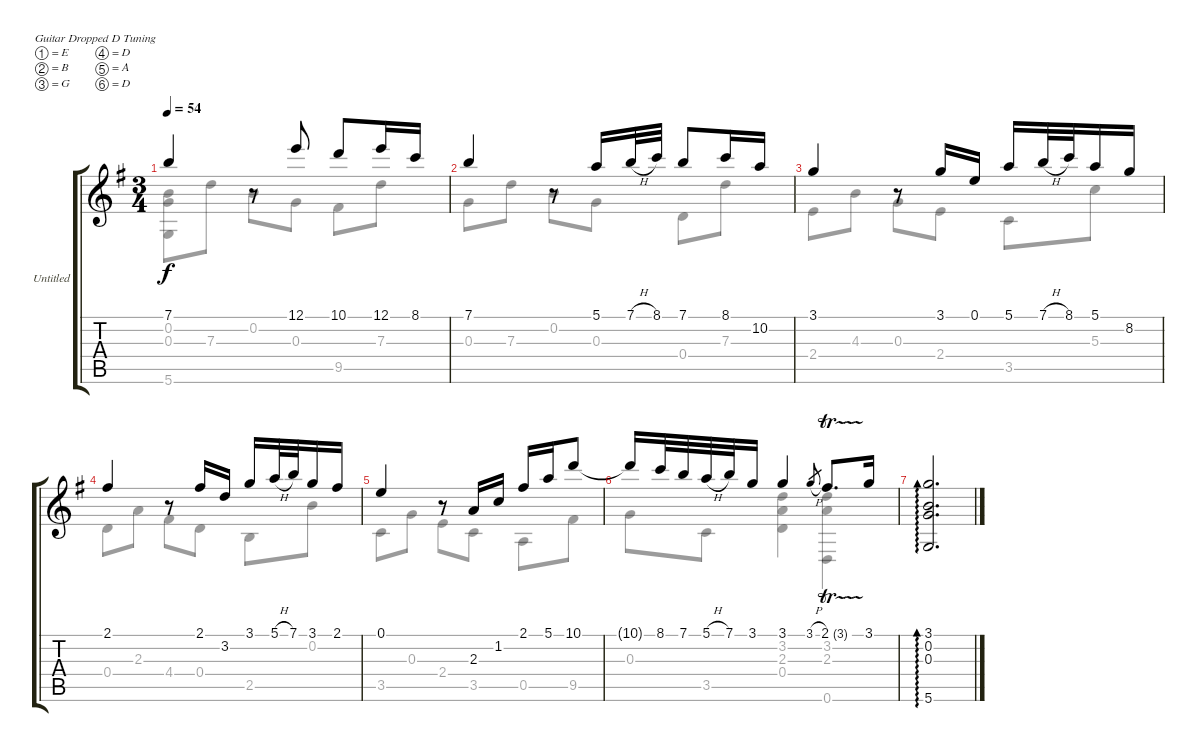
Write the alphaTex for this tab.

\bracketExtendMode groupsimilarinstruments
\firstSystemTrackNameOrientation horizontal
\otherSystemsTrackNameOrientation horizontal
\track ("Untitled" "Untitled") {instrument acousticguitarnylon}
\staff {score tabs}
\tuning (E4 B3 G3 D3 A2 D2)
\voice
\ts (3 4)
\tempo 54
\clef g2
\ks eminor
7.1.4{dy f} r.8 12.1.8 10.1.8 12.1.16 8.1.16 |
7.1.4 r.8 5.1.16 7.1{h}.32 8.1.32 7.1.8 8.1.16 10.2.16 |
3.1.4 r.8 3.1.16 0.1.16 5.1.16 7.1{h}.32 8.1.32 5.1.16 8.2.16 |
2.1.4 r.8 2.1.16 3.2.16 3.1.16 5.1{h}.32 7.1.32 3.1.16 2.1.16 |
0.1.4 r.8 2.3.16 1.2.16 2.1.16 5.1.16 10.1.8 |
10.1{t}.16 8.1.32 7.1.32 5.1{h}.32 7.1.32 3.1.16 3.1.4 3.1{h}.8{gr} 2.1{tr (3 16)}.8{d} 3.1.16 |
(3.1 0.2 0.3 5.6).2{d ad 0}
\voice
\clef g2
\ottava regular
\simile none
\ks eminor
(0.2 0.3 5.6).8{dy f} 7.3.8 0.2.8 0.3.8 9.5.8 7.3.8 |
0.3.8 7.3.8 0.2.8 0.3.8 0.4.8 7.3.8 |
2.4.8 4.3.8 0.3.8 2.4.8 3.5.8 5.3.8 |
0.4.8 2.3.8 4.4.8 0.4.8 2.5.8 0.2.8 |
3.5.8 0.3.8 2.4.8 3.5.8 0.5.8 9.5.8 |
0.3.8 3.5.8 (3.2 2.3 0.4).4 (3.2 2.3 0.6).4 |
